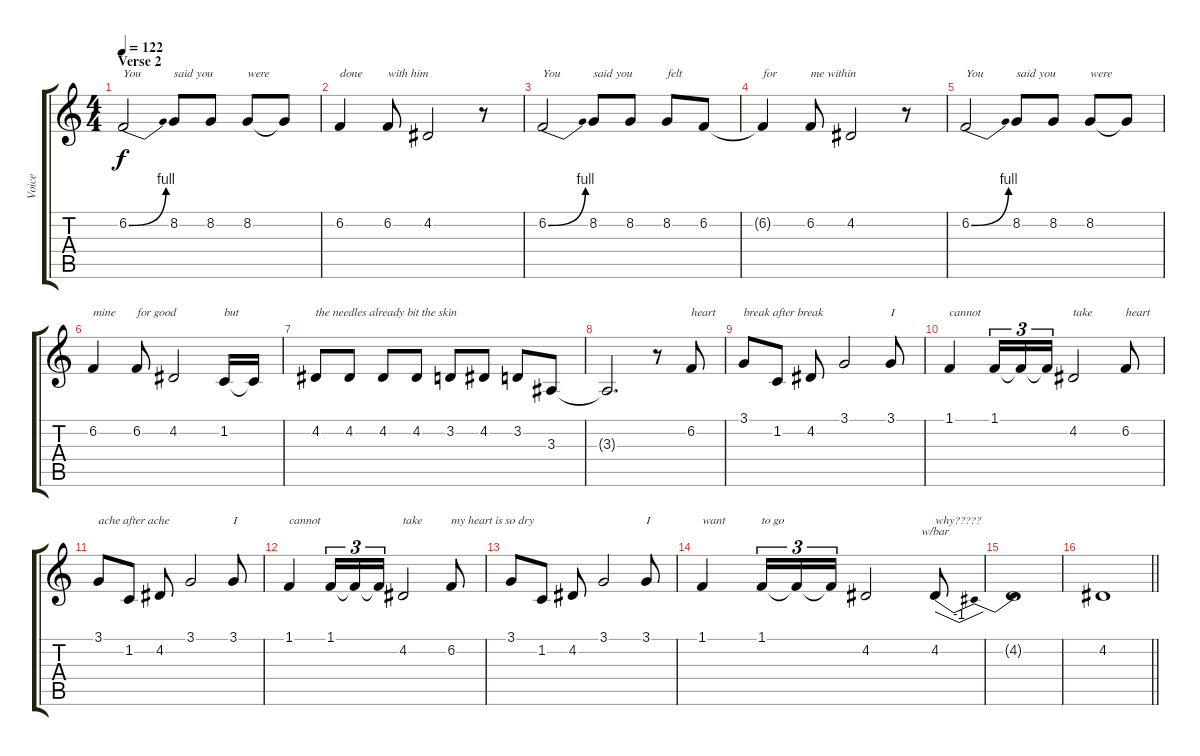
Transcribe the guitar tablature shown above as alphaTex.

\track ("Voice" "Voice") {instrument tenorsax}
\staff {score tabs}
\tuning (E4 B3 G3 D3 A2 E2) {hide}
\ts (4 4)
\section ("" "Verse 2")
\tempo 122
\clef g2
\ks c
6.2{be (bend 0 0 60 4)}.2{txt "You" dy f} 8.2.8{txt "said you"} 8.2.8 8.2.8{txt "were"} 8.2{t}.8 |
6.2.4{txt "done"} 6.2.8{txt "with him"} 4.2.2 r.8 |
6.2{be (bend 0 0 60 4)}.2{txt "You"} 8.2.8{txt "said you"} 8.2.8 8.2.8{txt "felt"} 6.2.8 |
6.2{t}.4{txt "for"} 6.2.8{txt "me within"} 4.2.2 r.8 |
6.2{be (bend 0 0 60 4)}.2{txt "You"} 8.2.8{txt "said you"} 8.2.8 8.2.8{txt "were"} 8.2{t}.8 |
6.2.4{txt "mine"} 6.2.8{txt "for good"} 4.2.2 1.2.16{txt "but"} 1.2{t}.16 |
4.2.8{txt "the needles already bit the skin"} 4.2.8 4.2.8 4.2.8 3.2.8 4.2.8 3.2.8 3.3.8 |
3.3{t}.2{d} r.8 6.2.8{txt "heart"} |
3.1.8{txt "break after break"} 1.2.8 4.2.8 3.1.2 3.1.8{txt "I"} |
1.1.4{txt "cannot"} 1.1.16{tu (3 2)} 1.1{t}.16{tu (3 2)} 1.1{t}.16{tu (3 2)} 4.2.2{txt "take"} 6.2.8{txt "heart"} |
3.1.8{txt "ache after ache"} 1.2.8 4.2.8 3.1.2 3.1.8{txt "I"} |
1.1.4{txt "cannot"} 1.1.16{tu (3 2)} 1.1{t}.16{tu (3 2)} 1.1{t}.16{tu (3 2)} 4.2.2{txt "take"} 6.2.8{txt "my heart is so dry"} |
3.1.8 1.2.8 4.2.8 3.1.2 3.1.8{txt "I"} |
1.1.4{txt "want "} 1.1.16{tu (3 2) txt "to go"} 1.1{t}.16{tu (3 2)} 1.1{t}.16{tu (3 2)} 4.2.2 4.2.8{tbe (dip default 0 0 30 -4 60 0) txt "why?????"} |
4.2{t}.1 |
\barLineRight lightlight
4.2.1
